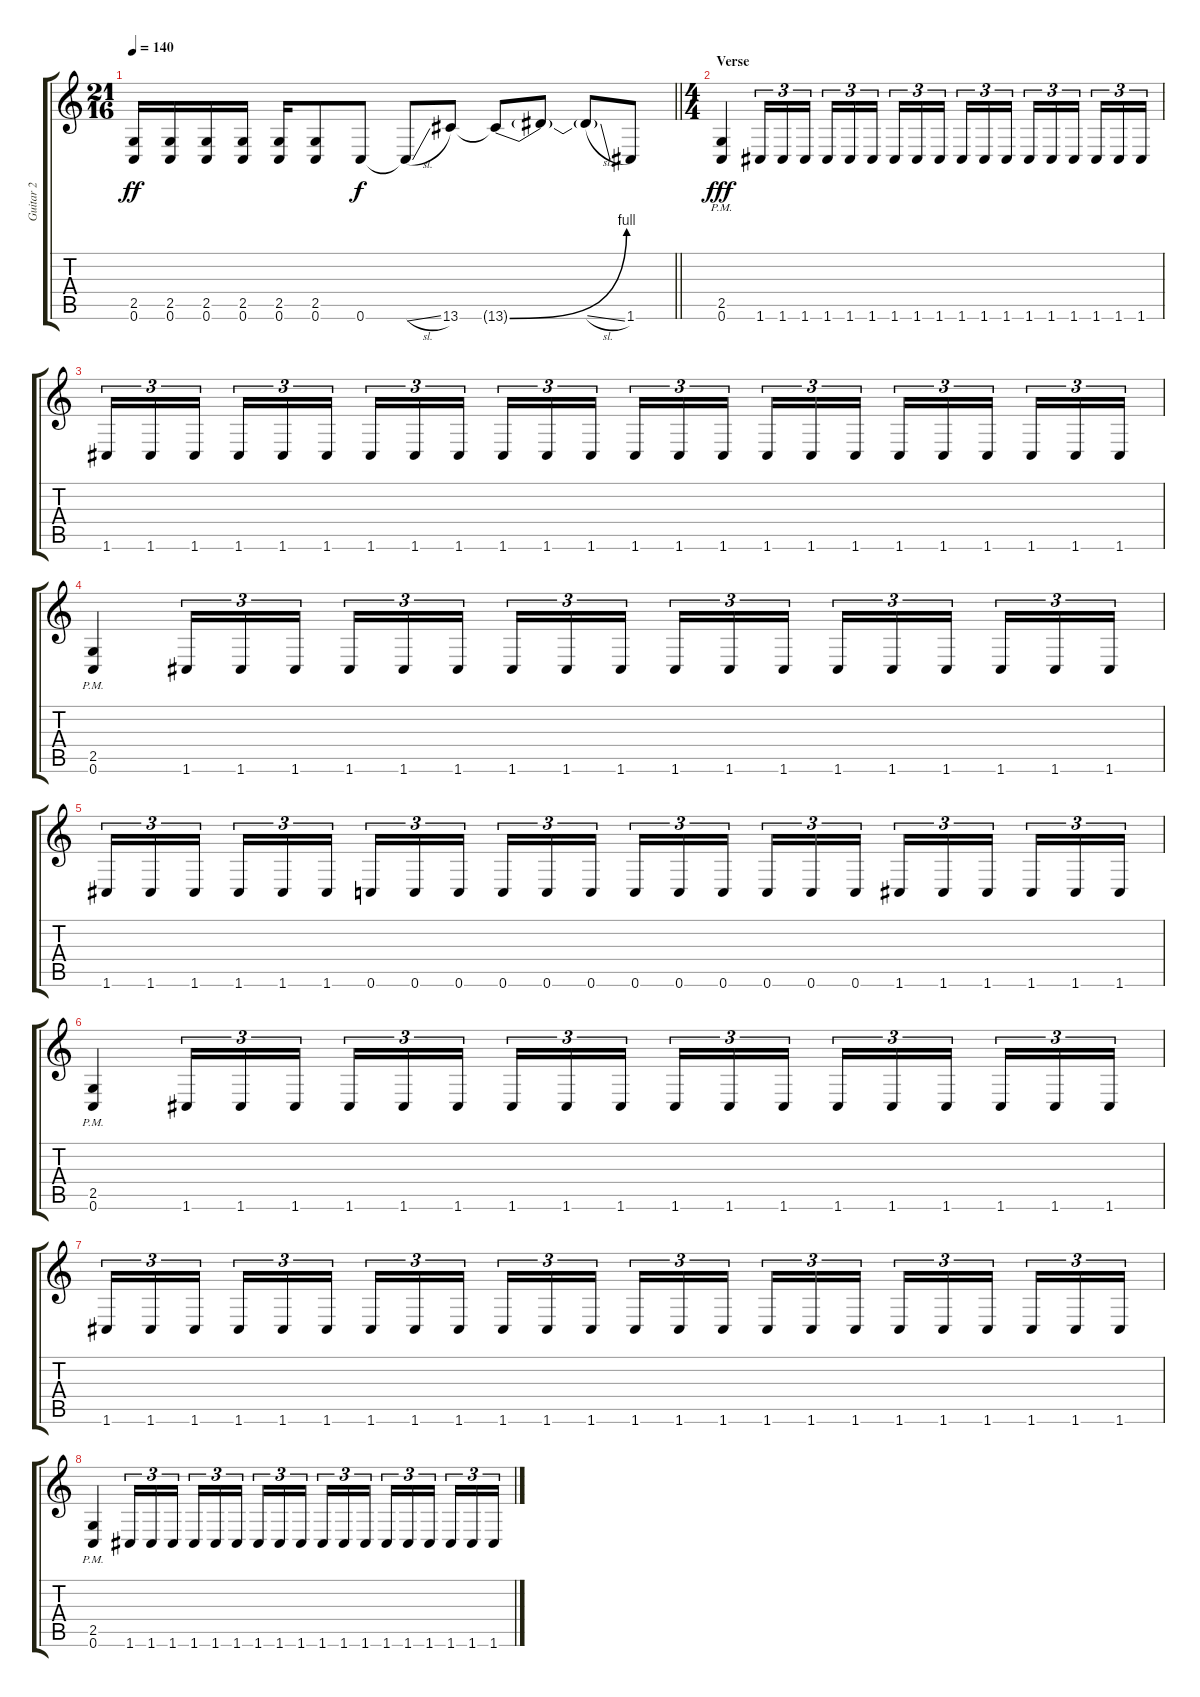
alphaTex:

\track ("Guitar 2" "Guitar 2") {instrument distortionguitar}
\staff {score tabs}
\tuning (C4 G3 Eb3 Bb2 F2 C2) {hide}
\ts (21 16)
\tempo 140
\clef g2
\barLineRight lightlight
\ks c
(2.5 0.6).16{dy ff} (2.5 0.6).16 (2.5 0.6).16 (2.5 0.6).16 (2.5 0.6).16 (2.5 0.6).8 0.6.8{dy f} 0.6{sl t}.8 13.6.8 13.6{be (bend 0 0 60 4) t}.8 13.6{t}.8 13.6{sl t}.8 1.6.8 |
\ts (4 4)
\section ("" "Verse")
(2.5{pm} 0.6{pm}).4{dy fff} 1.6.16{tu (3 2)} 1.6.16{tu (3 2)} 1.6.16{tu (3 2) beam splitsecondary} 1.6.16{tu (3 2)} 1.6.16{tu (3 2)} 1.6.16{tu (3 2)} 1.6.16{tu (3 2)} 1.6.16{tu (3 2)} 1.6.16{tu (3 2) beam splitsecondary} 1.6.16{tu (3 2)} 1.6.16{tu (3 2)} 1.6.16{tu (3 2)} 1.6.16{tu (3 2)} 1.6.16{tu (3 2)} 1.6.16{tu (3 2) beam splitsecondary} 1.6.16{tu (3 2)} 1.6.16{tu (3 2)} 1.6.16{tu (3 2)} |
1.6.16{tu (3 2)} 1.6.16{tu (3 2)} 1.6.16{tu (3 2) beam splitsecondary} 1.6.16{tu (3 2)} 1.6.16{tu (3 2)} 1.6.16{tu (3 2)} 1.6.16{tu (3 2)} 1.6.16{tu (3 2)} 1.6.16{tu (3 2) beam splitsecondary} 1.6.16{tu (3 2)} 1.6.16{tu (3 2)} 1.6.16{tu (3 2)} 1.6.16{tu (3 2)} 1.6.16{tu (3 2)} 1.6.16{tu (3 2) beam splitsecondary} 1.6.16{tu (3 2)} 1.6.16{tu (3 2)} 1.6.16{tu (3 2)} 1.6.16{tu (3 2)} 1.6.16{tu (3 2)} 1.6.16{tu (3 2) beam splitsecondary} 1.6.16{tu (3 2)} 1.6.16{tu (3 2)} 1.6.16{tu (3 2)} |
(2.5{pm} 0.6{pm}).4 1.6.16{tu (3 2)} 1.6.16{tu (3 2)} 1.6.16{tu (3 2) beam splitsecondary} 1.6.16{tu (3 2)} 1.6.16{tu (3 2)} 1.6.16{tu (3 2)} 1.6.16{tu (3 2)} 1.6.16{tu (3 2)} 1.6.16{tu (3 2) beam splitsecondary} 1.6.16{tu (3 2)} 1.6.16{tu (3 2)} 1.6.16{tu (3 2)} 1.6.16{tu (3 2)} 1.6.16{tu (3 2)} 1.6.16{tu (3 2) beam splitsecondary} 1.6.16{tu (3 2)} 1.6.16{tu (3 2)} 1.6.16{tu (3 2)} |
1.6.16{tu (3 2)} 1.6.16{tu (3 2)} 1.6.16{tu (3 2) beam splitsecondary} 1.6.16{tu (3 2)} 1.6.16{tu (3 2)} 1.6.16{tu (3 2)} 0.6.16{tu (3 2)} 0.6.16{tu (3 2)} 0.6.16{tu (3 2) beam splitsecondary} 0.6.16{tu (3 2)} 0.6.16{tu (3 2)} 0.6.16{tu (3 2)} 0.6.16{tu (3 2)} 0.6.16{tu (3 2)} 0.6.16{tu (3 2) beam splitsecondary} 0.6.16{tu (3 2)} 0.6.16{tu (3 2)} 0.6.16{tu (3 2)} 1.6.16{tu (3 2)} 1.6.16{tu (3 2)} 1.6.16{tu (3 2) beam splitsecondary} 1.6.16{tu (3 2)} 1.6.16{tu (3 2)} 1.6.16{tu (3 2)} |
(2.5{pm} 0.6{pm}).4 1.6.16{tu (3 2)} 1.6.16{tu (3 2)} 1.6.16{tu (3 2) beam splitsecondary} 1.6.16{tu (3 2)} 1.6.16{tu (3 2)} 1.6.16{tu (3 2)} 1.6.16{tu (3 2)} 1.6.16{tu (3 2)} 1.6.16{tu (3 2) beam splitsecondary} 1.6.16{tu (3 2)} 1.6.16{tu (3 2)} 1.6.16{tu (3 2)} 1.6.16{tu (3 2)} 1.6.16{tu (3 2)} 1.6.16{tu (3 2) beam splitsecondary} 1.6.16{tu (3 2)} 1.6.16{tu (3 2)} 1.6.16{tu (3 2)} |
1.6.16{tu (3 2)} 1.6.16{tu (3 2)} 1.6.16{tu (3 2) beam splitsecondary} 1.6.16{tu (3 2)} 1.6.16{tu (3 2)} 1.6.16{tu (3 2)} 1.6.16{tu (3 2)} 1.6.16{tu (3 2)} 1.6.16{tu (3 2) beam splitsecondary} 1.6.16{tu (3 2)} 1.6.16{tu (3 2)} 1.6.16{tu (3 2)} 1.6.16{tu (3 2)} 1.6.16{tu (3 2)} 1.6.16{tu (3 2) beam splitsecondary} 1.6.16{tu (3 2)} 1.6.16{tu (3 2)} 1.6.16{tu (3 2)} 1.6.16{tu (3 2)} 1.6.16{tu (3 2)} 1.6.16{tu (3 2) beam splitsecondary} 1.6.16{tu (3 2)} 1.6.16{tu (3 2)} 1.6.16{tu (3 2)} |
(2.5{pm} 0.6{pm}).4 1.6.16{tu (3 2)} 1.6.16{tu (3 2)} 1.6.16{tu (3 2) beam splitsecondary} 1.6.16{tu (3 2)} 1.6.16{tu (3 2)} 1.6.16{tu (3 2)} 1.6.16{tu (3 2)} 1.6.16{tu (3 2)} 1.6.16{tu (3 2) beam splitsecondary} 1.6.16{tu (3 2)} 1.6.16{tu (3 2)} 1.6.16{tu (3 2)} 1.6.16{tu (3 2)} 1.6.16{tu (3 2)} 1.6.16{tu (3 2) beam splitsecondary} 1.6.16{tu (3 2)} 1.6.16{tu (3 2)} 1.6.16{tu (3 2)}
